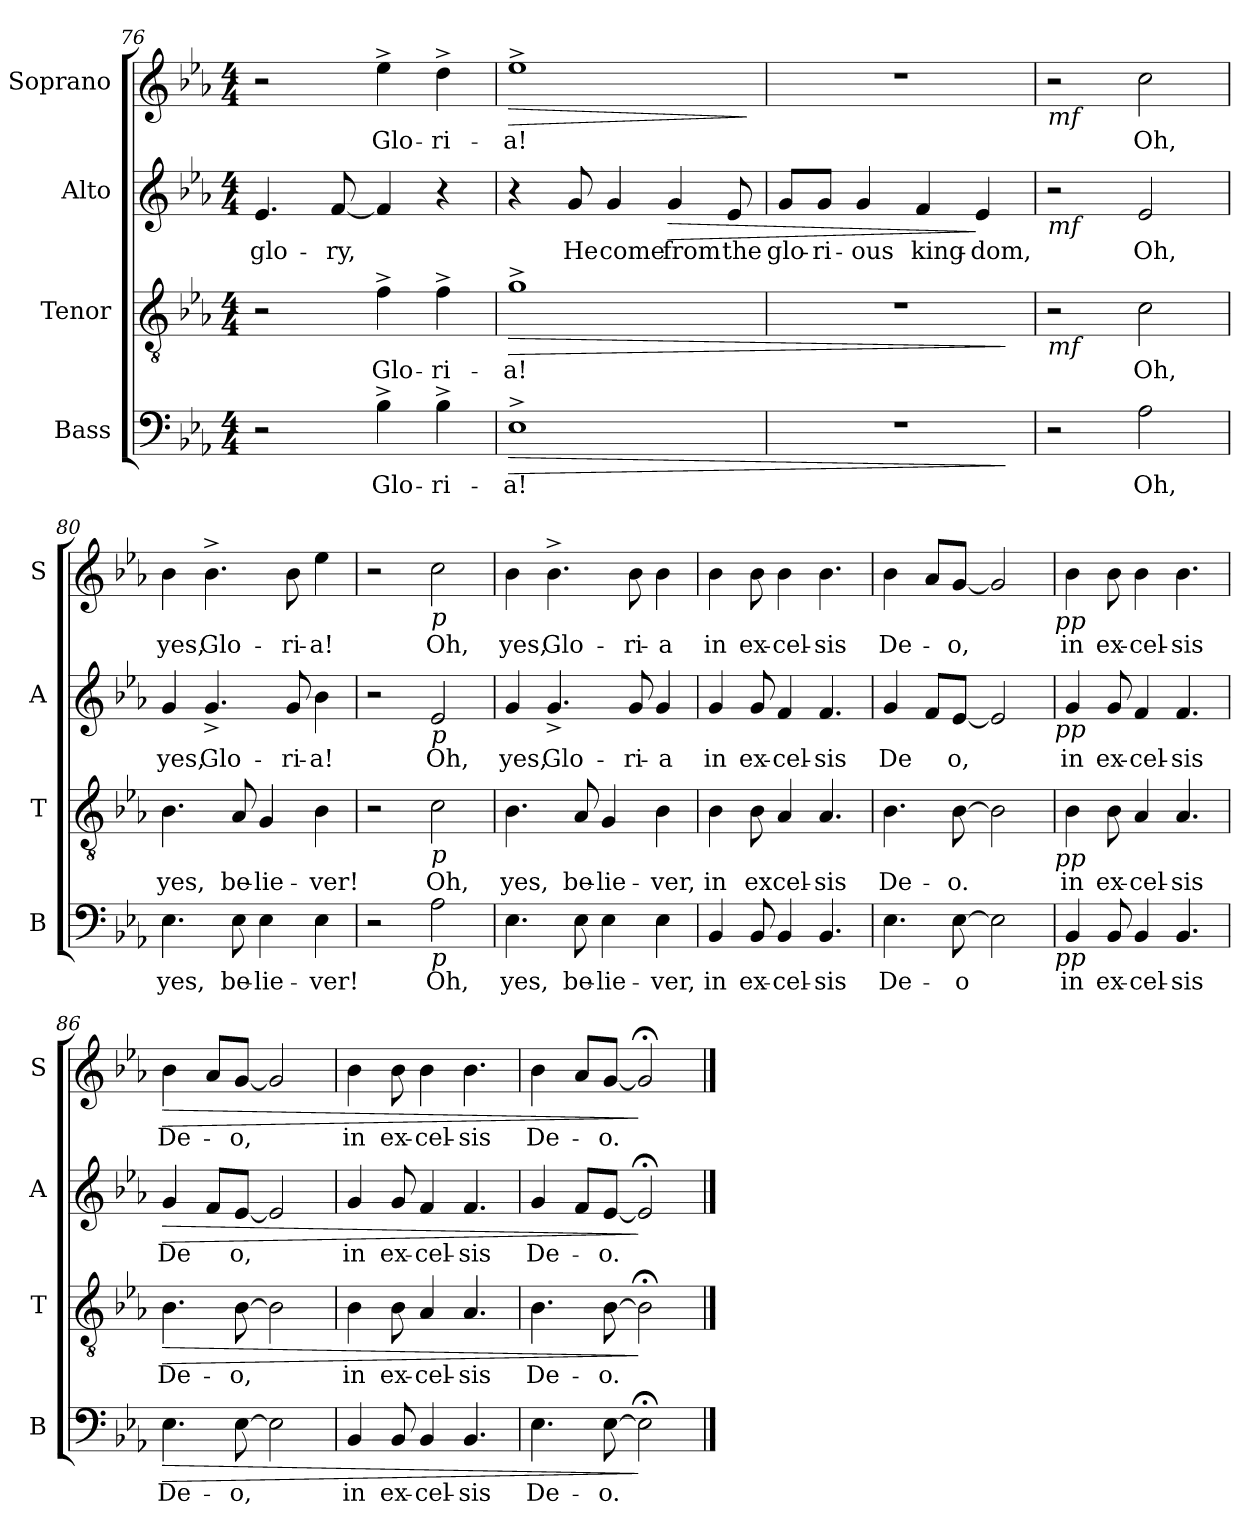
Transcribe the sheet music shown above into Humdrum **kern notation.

**kern	**text	**dynam	**kern	**text	**dynam	**kern	**text	**dynam	**kern	**text	**dynam
*part4	*part4	*part4	*part3	*part3	*part3	*part2	*part2	*part2	*part1	*part1	*part1
*staff4	*staff4	*staff4	*staff3	*staff3	*staff3	*staff2	*staff2	*staff2	*staff1	*staff1	*staff1
*I"Bass	*	*	*I"Tenor	*	*	*I"Alto	*	*	*I"Soprano	*	*
*I'B	*	*	*I'T	*	*	*I'A	*	*	*I'S	*	*
!!LO:LB:g=z
*clefF4	*	*	*clefGv2	*	*	*clefG2	*	*	*clefG2	*	*
*k[b-e-a-]	*	*	*k[b-e-a-]	*	*	*k[b-e-a-]	*	*	*k[b-e-a-]	*	*
*E-:	*	*	*E-:	*	*	*E-:	*	*	*E-:	*	*
*M4/4	*	*	*M4/4	*	*	*M4/4	*	*	*M4/4	*	*
=76	=76	=76	=76	=76	=76	=76	=76	=76	=76	=76	=76
2r	.	.	2r	.	.	4.e-/	glo-	.	2r	.	.
.	.	.	.	.	.	[8f/	-ry,	.	.	.	.
4B-^>\	Glo-	.	4f^>\	Glo-	.	4f/]	.	.	4ee-^>\	Glo-	.
4B-^>\	-ri-	.	4f^>\	-ri-	.	4r	.	.	4dd^>\	-ri-	.
=77	=77	=77	=77	=77	=77	=77	=77	=77	=77	=77	=77
!	!	!LO:HP:b	!	!	!LO:HP:b	!	!	!	!	!	!LO:HP:b
1E-^>	-a!	>	1g^>	-a!	>	4r	.	.	1ee-^>	-a!	>
.	.	.	.	.	.	8g/	He	.	.	.	.
.	.	.	.	.	.	4g/	come	.	.	.	.
!	!	!	!	!	!	!	!	!LO:HP:b	!	!	!
.	.	.	.	.	.	4g/	from	>	.	.	.
.	.	.	.	.	.	8e-/	the	.	.	.	.
.	.	.	.	.	.	.	.	.	.	.	]
=78	=78	=78	=78	=78	=78	=78	=78	=78	=78	=78	=78
1r	.	.	1r	.	.	8g/L	glo-	.	1r	.	.
.	.	.	.	.	.	8g/J	-ri-	.	.	.	.
.	.	.	.	.	.	4g/	-ous	.	.	.	.
.	.	.	.	.	.	4f/	king-	.	.	.	.
.	.	.	.	.	.	4e-/	-dom,	]	.	.	.
.	.	]	.	.	]	.	.	.	.	.	.
=79	=79	=79	=79	=79	=79	=79	=79	=79	=79	=79	=79
!	!	!	!	!	!	!	!	!	!LO:TX:b:i:t=mf	!	!
!	!	!	!	!	!	!LO:TX:b:i:t=mf	!	!	!	!	!
!	!	!	!LO:TX:b:i:t=mf	!	!	!	!	!	!	!	!
2r	.	.	2r	.	.	2r	.	.	2r	.	.
2A-\	Oh,	.	2c\	Oh,	.	2e-/	Oh,	.	2cc\	Oh,	.
=80	=80	=80	=80	=80	=80	=80	=80	=80	=80	=80	=80
4.E-\	yes,	.	4.B-\	yes,	.	4g/	yes,	.	4b-\	yes,	.
.	.	.	.	.	.	4.g^>/	Glo-	.	4.b-^>\	Glo-	.
8E-\	be-	.	8A-/	be-	.	.	.	.	.	.	.
4E-\	-lie-	.	4G/	-lie-	.	.	.	.	.	.	.
.	.	.	.	.	.	8g/	-ri-	.	8b-\	-ri-	.
4E-\	-ver!	.	4B-\	-ver!	.	4b-\	-a!	.	4ee-\	-a!	.
!!LO:PB:g=z
=81	=81	=81	=81	=81	=81	=81	=81	=81	=81	=81	=81
2r	.	.	2r	.	.	2r	.	.	2r	.	.
!	!	!	!	!	!	!	!	!	!LO:TX:b:i:t=p	!	!
!	!	!	!	!	!	!LO:TX:b:i:t=p	!	!	!	!	!
!	!	!	!LO:TX:b:i:t=p	!	!	!	!	!	!	!	!
!LO:TX:b:i:t=p	!	!	!	!	!	!	!	!	!	!	!
2A-\	Oh,	.	2c\	Oh,	.	2e-/	Oh,	.	2cc\	Oh,	.
=82	=82	=82	=82	=82	=82	=82	=82	=82	=82	=82	=82
4.E-\	yes,	.	4.B-\	yes,	.	4g/	yes,	.	4b-\	yes,	.
.	.	.	.	.	.	4.g^>/	Glo-	.	4.b-^>\	Glo-	.
8E-\	be-	.	8A-/	be-	.	.	.	.	.	.	.
4E-\	-lie-	.	4G/	-lie-	.	.	.	.	.	.	.
.	.	.	.	.	.	8g/	-ri-	.	8b-\	-ri-	.
4E-\	-ver,	.	4B-\	-ver,	.	4g/	-a	.	4b-\	-a	.
=83	=83	=83	=83	=83	=83	=83	=83	=83	=83	=83	=83
4BB-/	in	.	4B-\	in	.	4g/	in	.	4b-\	in	.
8BB-/	ex-	.	8B-\	ex	.	8g/	ex-	.	8b-\	ex-	.
4BB-/	-cel-	.	4A-/	cel-	.	4f/	-cel-	.	4b-\	-cel-	.
4.BB-/	-sis	.	4.A-/	-sis	.	4.f/	-sis	.	4.b-\	-sis	.
=84	=84	=84	=84	=84	=84	=84	=84	=84	=84	=84	=84
4.E-\	De-	.	4.B-\	De-	.	4g/	De	.	4b-\	De-	.
.	.	.	.	.	.	8f/L	.	.	8a-/L	.	.
[8E-\	-o	.	[8B-\	-o.	.	[8e-/J	o,	.	[8g/J	-o,	.
2E-\]	.	.	2B-\]	.	.	2e-/]	.	.	2g/]	.	.
!	!	!	!	!	!	!	!	!	!LO:TX:b:i:t=pp	!	!
!	!	!	!	!	!	!LO:TX:b:i:t=pp	!	!	!	!	!
!	!	!	!LO:TX:b:i:t=pp	!	!	!	!	!	!	!	!
!LO:TX:b:i:t=pp	!	!	!	!	!	!	!	!	!	!	!
=85	=85	=85	=85	=85	=85	=85	=85	=85	=85	=85	=85
4BB-/	in	.	4B-\	in	.	4g/	in	.	4b-\	in	.
8BB-/	ex-	.	8B-\	ex-	.	8g/	ex-	.	8b-\	ex-	.
4BB-/	-cel-	.	4A-/	-cel-	.	4f/	-cel-	.	4b-\	-cel-	.
4.BB-/	-sis	.	4.A-/	-sis	.	4.f/	-sis	.	4.b-\	-sis	.
!!LO:LB:g=z
=86	=86	=86	=86	=86	=86	=86	=86	=86	=86	=86	=86
!	!	!LO:HP:b	!	!	!LO:HP:b	!	!	!LO:HP:b	!	!	!LO:HP:b
4.E-\	De-	>	4.B-\	De-	>	4g/	De	>	4b-\	De-	>
.	.	.	.	.	.	8f/L	.	.	8a-/L	.	.
[8E-\	-o,	.	[8B-\	-o,	.	[8e-/J	o,	.	[8g/J	-o,	.
2E-\]	.	.	2B-\]	.	.	2e-/]	.	.	2g/]	.	.
=87	=87	=87	=87	=87	=87	=87	=87	=87	=87	=87	=87
4BB-/	in	.	4B-\	in	.	4g/	in	.	4b-\	in	.
8BB-/	ex-	.	8B-\	ex-	.	8g/	ex-	.	8b-\	ex-	.
4BB-/	-cel-	.	4A-/	-cel-	.	4f/	-cel-	.	4b-\	-cel-	.
4.BB-/	-sis	.	4.A-/	-sis	.	4.f/	-sis	.	4.b-\	-sis	.
=88	=88	=88	=88	=88	=88	=88	=88	=88	=88	=88	=88
4.E-\	De-	.	4.B-\	De-	.	4g/	De-	.	4b-\	De-	.
.	.	.	.	.	.	8f/L	.	.	8a-/L	.	.
[8E-\	-o.	.	[8B-\	-o.	.	[8e-/J	-o.	.	[8g/J	-o.	.
2E-;<\]	.	]	2B-;<\]	.	]	2e-;</]	.	]	2g;</]	.	]
==	==	==	==	==	==	==	==	==	==	==	==
*-	*-	*-	*-	*-	*-	*-	*-	*-	*-	*-	*-
